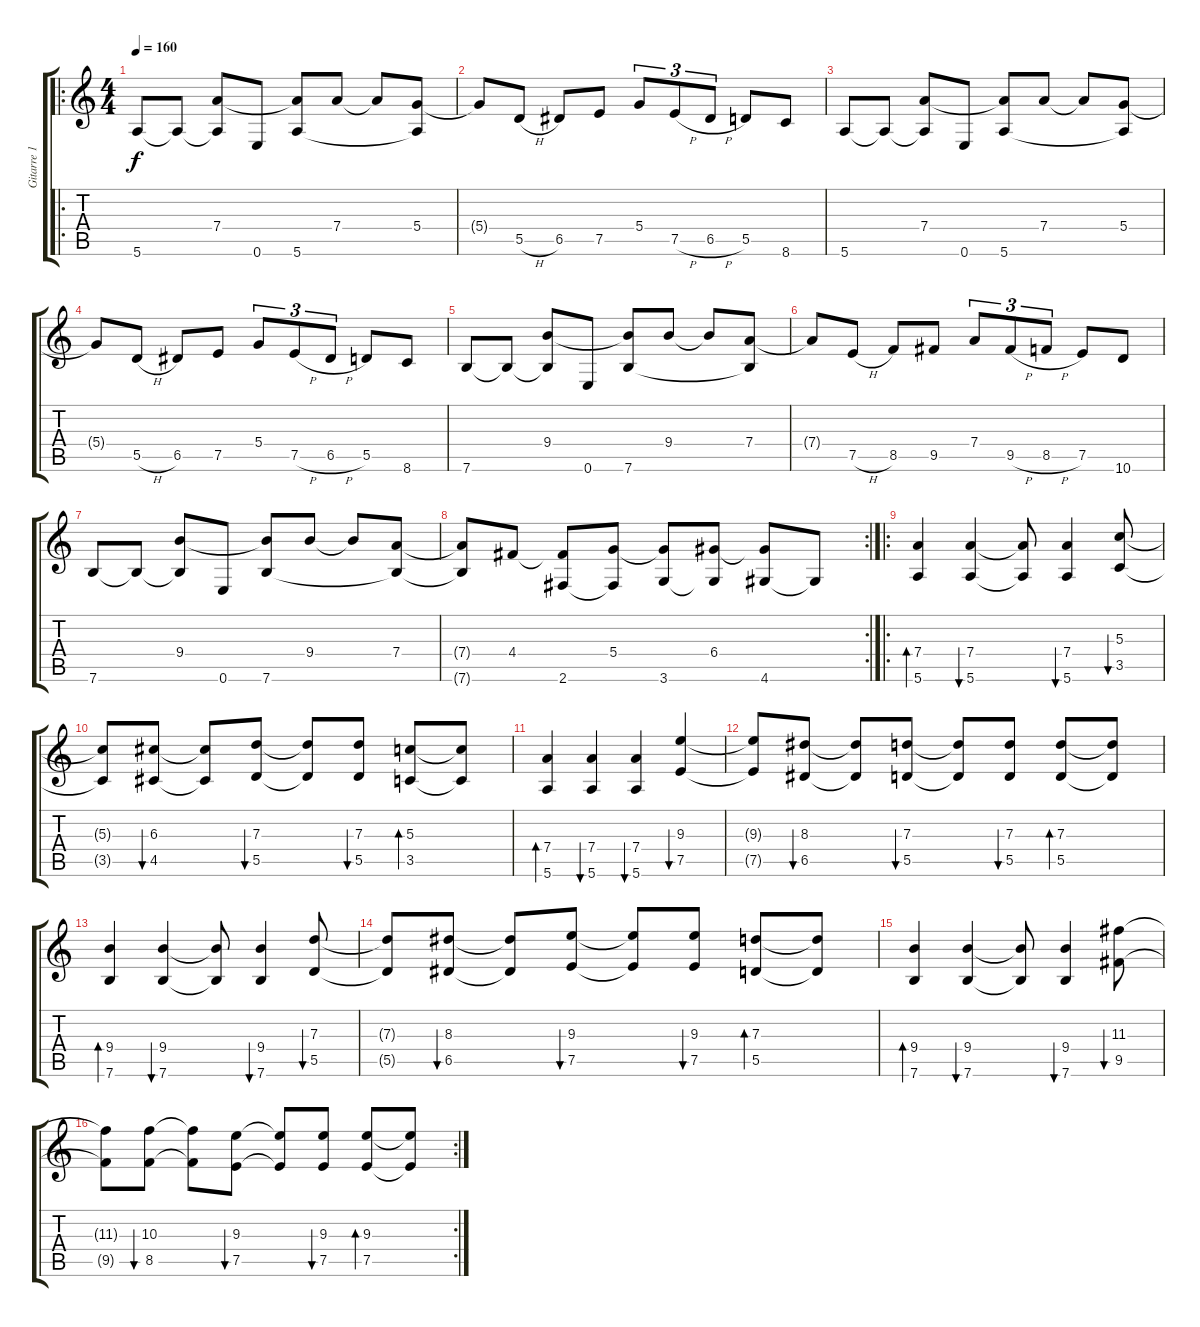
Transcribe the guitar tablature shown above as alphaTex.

\track ("Gitarre 1" "Gitarre 1") {instrument acousticguitarsteel}
\staff {score tabs}
\tuning (E4 B3 G3 D3 A2 E2) {hide}
\ro
\ts (4 4)
\tempo 160
\clef g2
\ks c
5.6.8{dy f} 5.6{t}.8 (7.4 5.6{t}).8 0.6.8 (7.4{t} 5.6).8 7.4.8 7.4{t}.8 (5.4 5.6{t}).8 |
5.4{t}.8 5.5{h}.8 6.5.8 7.5.8 5.4.8{tu (3 2)} 7.5{h}.8{tu (3 2)} 6.5{h}.8{tu (3 2)} 5.5.8 8.6.8 |
5.6.8 5.6{t}.8 (7.4 5.6{t}).8 0.6.8 (7.4{t} 5.6).8 7.4.8 7.4{t}.8 (5.4 5.6{t}).8 |
5.4{t}.8 5.5{h}.8 6.5.8 7.5.8 5.4.8{tu (3 2)} 7.5{h}.8{tu (3 2)} 6.5{h}.8{tu (3 2)} 5.5.8 8.6.8 |
7.6.8 7.6{t}.8 (9.4 7.6{t}).8 0.6.8 (9.4{t} 7.6).8 9.4.8 9.4{t}.8 (7.4 7.6{t}).8 |
7.4{t}.8 7.5{h}.8 8.5.8 9.5.8 7.4.8{tu (3 2)} 9.5{h}.8{tu (3 2)} 8.5{h}.8{tu (3 2)} 7.5.8 10.6.8 |
7.6.8 7.6{t}.8 (9.4 7.6{t}).8 0.6.8 (9.4{t} 7.6).8 9.4.8 9.4{t}.8 (7.4 7.6{t}).8 |
\rc 2
(7.4{t} 7.6{t}).8 4.4.8 (4.4{t} 2.6).8 (5.4 2.6{t}).8 (5.4{t} 3.6).8 (6.4 3.6{t}).8 (6.4{t} 4.6).8 4.6{t}.8 |
\ro
(7.4 5.6).4{bd 60} (7.4 5.6).4{bu 60} (7.4{t} 5.6{t}).8 (7.4 5.6).4{bu 60} (5.3 3.5).8{bu 60} |
(5.3{t} 3.5{t}).8 (6.3 4.5).8{bu 60} (6.3{t} 4.5{t}).8 (7.3 5.5).8{bu 60} (7.3{t} 5.5{t}).8 (7.3 5.5).8{bu 60} (5.3 3.5).8{bd 60} (5.3{t} 3.5{t}).8 |
(7.4 5.6).4{bd 60} (7.4 5.6).4{bu 60} (7.4 5.6).4{bu 60} (9.3 7.5).4{bu 60} |
(9.3{t} 7.5{t}).8 (8.3 6.5).8{bu 60} (8.3{t} 6.5{t}).8 (7.3 5.5).8{bu 60} (7.3{t} 5.5{t}).8 (7.3 5.5).8{bu 60} (7.3 5.5).8{bd 60} (7.3{t} 5.5{t}).8 |
(9.4 7.6).4{bd 60} (9.4 7.6).4{bu 60} (9.4{t} 7.6{t}).8 (9.4 7.6).4{bu 60} (7.3 5.5).8{bu 60} |
(7.3{t} 5.5{t}).8 (8.3 6.5).8{bu 60} (8.3{t} 6.5{t}).8 (9.3 7.5).8{bu 60} (9.3{t} 7.5{t}).8 (9.3 7.5).8{bu 60} (7.3 5.5).8{bd 60} (7.3{t} 5.5{t}).8 |
(9.4 7.6).4{bd 60} (9.4 7.6).4{bu 60} (9.4{t} 7.6{t}).8 (9.4 7.6).4{bu 60} (11.3 9.5).8{bu 60} |
\rc 2
(11.3{t} 9.5{t}).8 (10.3 8.5).8{bu 60} (10.3{t} 8.5{t}).8 (9.3 7.5).8{bu 60} (9.3{t} 7.5{t}).8 (9.3 7.5).8{bu 60} (9.3 7.5).8{bd 60} (9.3{t} 7.5{t}).8
